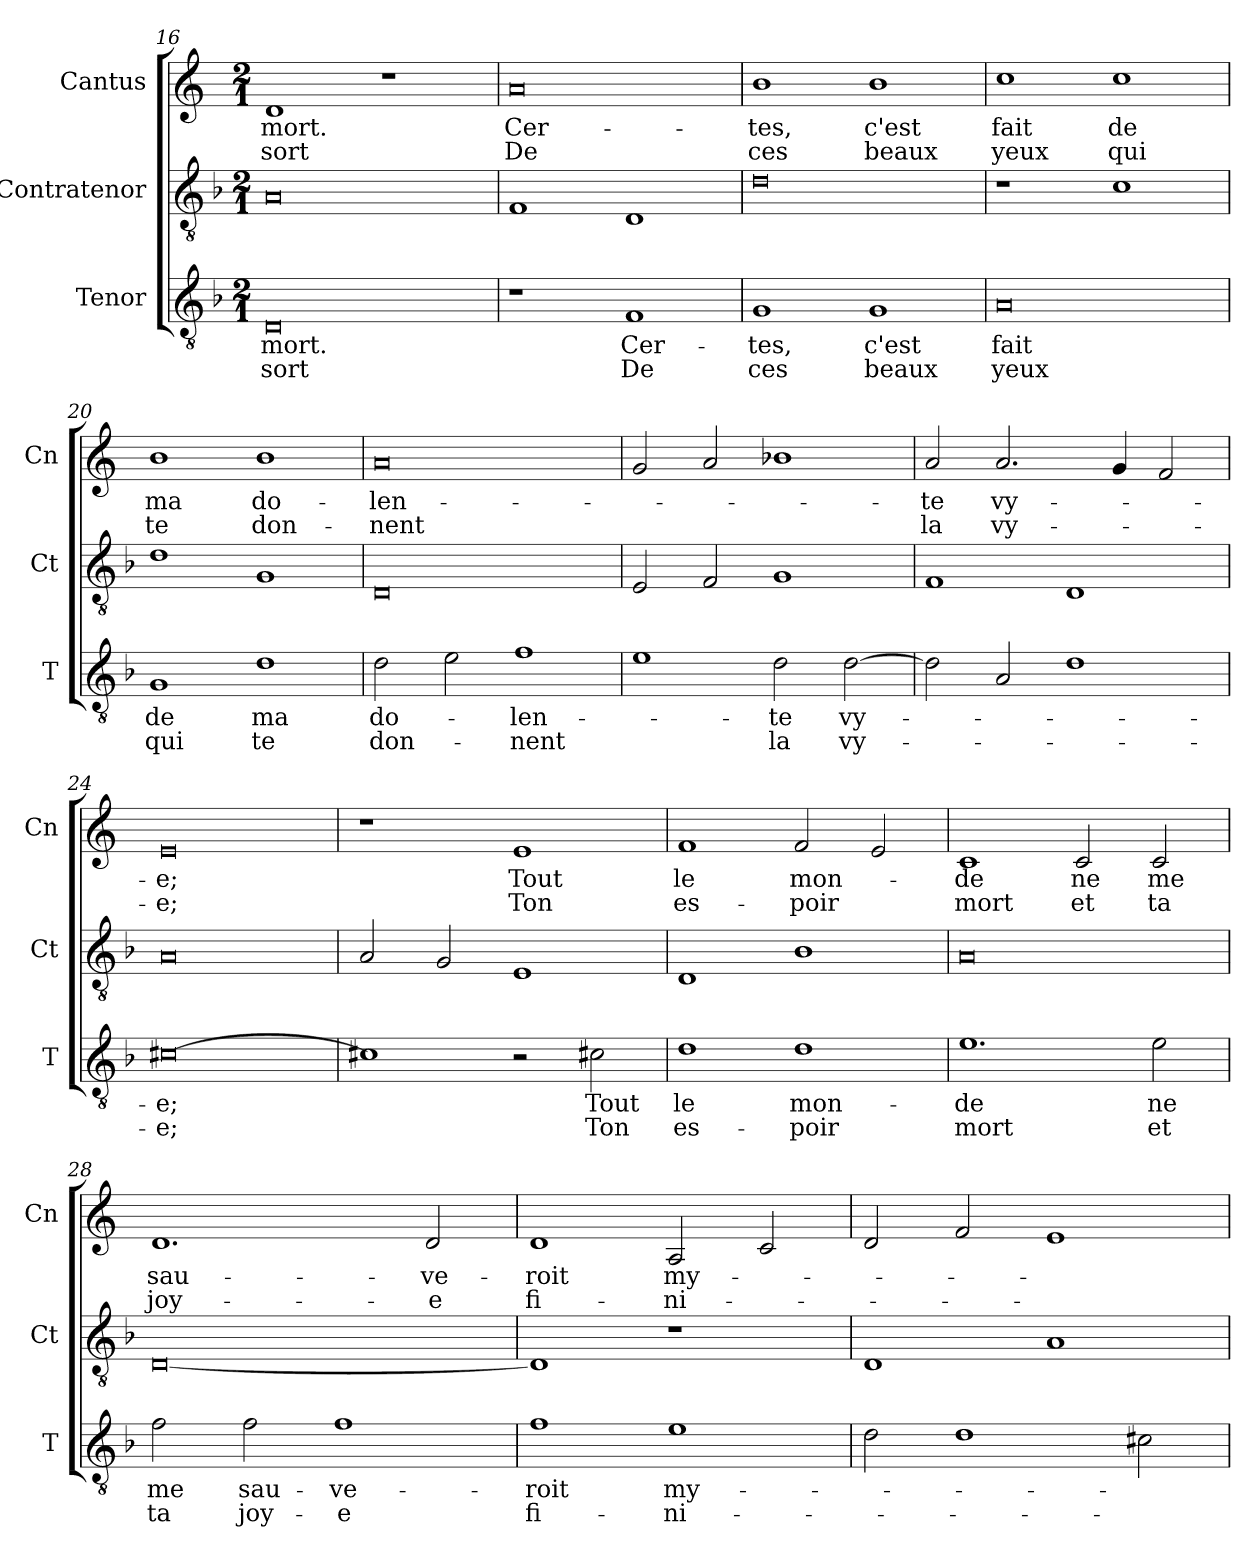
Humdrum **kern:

**kern	**text	**text	**kern	**kern	**text	**text
*part3	*part3	*part3	*part2	*part1	*part1	*part1
*staff3	*staff3	*staff3	*staff2	*staff1	*staff1	*staff1
*I"Tenor	*	*	*I"Contratenor	*I"Cantus	*	*
*I'T	*	*	*I'Ct	*I'Cn	*	*
*clefGv2	*	*	*clefGv2	*clefG2	*	*
*k[b-]	*	*	*k[b-]	*k[]	*	*
*M2/1	*	*	*M2/1	*M2/1	*	*
=16	=16	=16	=16	=16	=16	=16
0D	mort.	sort	0A	1d	mort.	sort
.	.	.	.	1r	.	.
=17	=17	=17	=17	=17	=17	=17
1r	.	.	1F	0a	Cer-	De
1F	Cer-	De	1D	.	.	.
=18	=18	=18	=18	=18	=18	=18
1G	-tes,	ces	0d	1b	-tes,	ces
1G	c'est	beaux	.	1b	c'est	beaux
=19	=19	=19	=19	=19	=19	=19
0A	fait	yeux	1r	1cc	fait	yeux
.	.	.	1c	1cc	de	qui
=20	=20	=20	=20	=20	=20	=20
1G	de	qui	1d	1b	ma	te
1d	ma	te	1G	1b	do-	don-
=21	=21	=21	=21	=21	=21	=21
2d\	do-	don-	0D	0a	-len-	-nent
2e\	.	.	.	.	.	.
1f	-len-	-nent	.	.	.	.
=22	=22	=22	=22	=22	=22	=22
1e	.	.	2E/	2g/	.	.
.	.	.	2F/	2a/	.	.
2d\	-te	la	1G	1b-X	.	.
[2d\	vy-	vy-	.	.	.	.
=23	=23	=23	=23	=23	=23	=23
2d\]	.	.	1F	2a/	-te	la
2A/	.	.	.	2.a/	vy-	vy-
1d	.	.	1D	.	.	.
.	.	.	.	4g/	.	.
.	.	.	.	2f/	.	.
=24	=24	=24	=24	=24	=24	=24
[0c#X	-e;	-e;	0A	0e	-e;	-e;
=25	=25	=25	=25	=25	=25	=25
1c#X]	.	.	2A/	1r	.	.
.	.	.	2G/	.	.	.
2r	.	.	1E	1e	Tout	Ton
2c#X\	Tout	Ton	.	.	.	.
=26	=26	=26	=26	=26	=26	=26
1d	le	es-	1D	1f	le	es-
1d	mon-	-poir	1B-	2f/	mon-	-poir
.	.	.	.	2e/	.	.
=27	=27	=27	=27	=27	=27	=27
1.e	-de	mort	0A	1c	-de	mort
.	.	.	.	2c/	ne	et
2e\	ne	et	.	2c/	me	ta
=28	=28	=28	=28	=28	=28	=28
2f\	me	ta	[0D	1.d	sau-	joy-
2f\	sau-	joy-	.	.	.	.
1f	-ve-	-e	.	.	.	.
.	.	.	.	2d/	-ve-	-e
=29	=29	=29	=29	=29	=29	=29
1f	-roit	fi-	1D]	1d	-roit	fi-
1e	my-	-ni-	1r	2A/	my-	-ni-
.	.	.	.	2c/	.	.
=30	=30	=30	=30	=30	=30	=30
2d\	.	.	1D	2d/	.	.
1d	.	.	.	2f/	.	.
.	.	.	1A	1e	.	.
2c#X\	.	.	.	.	.	.
=	=	=	=	=	=	=
*-	*-	*-	*-	*-	*-	*-
